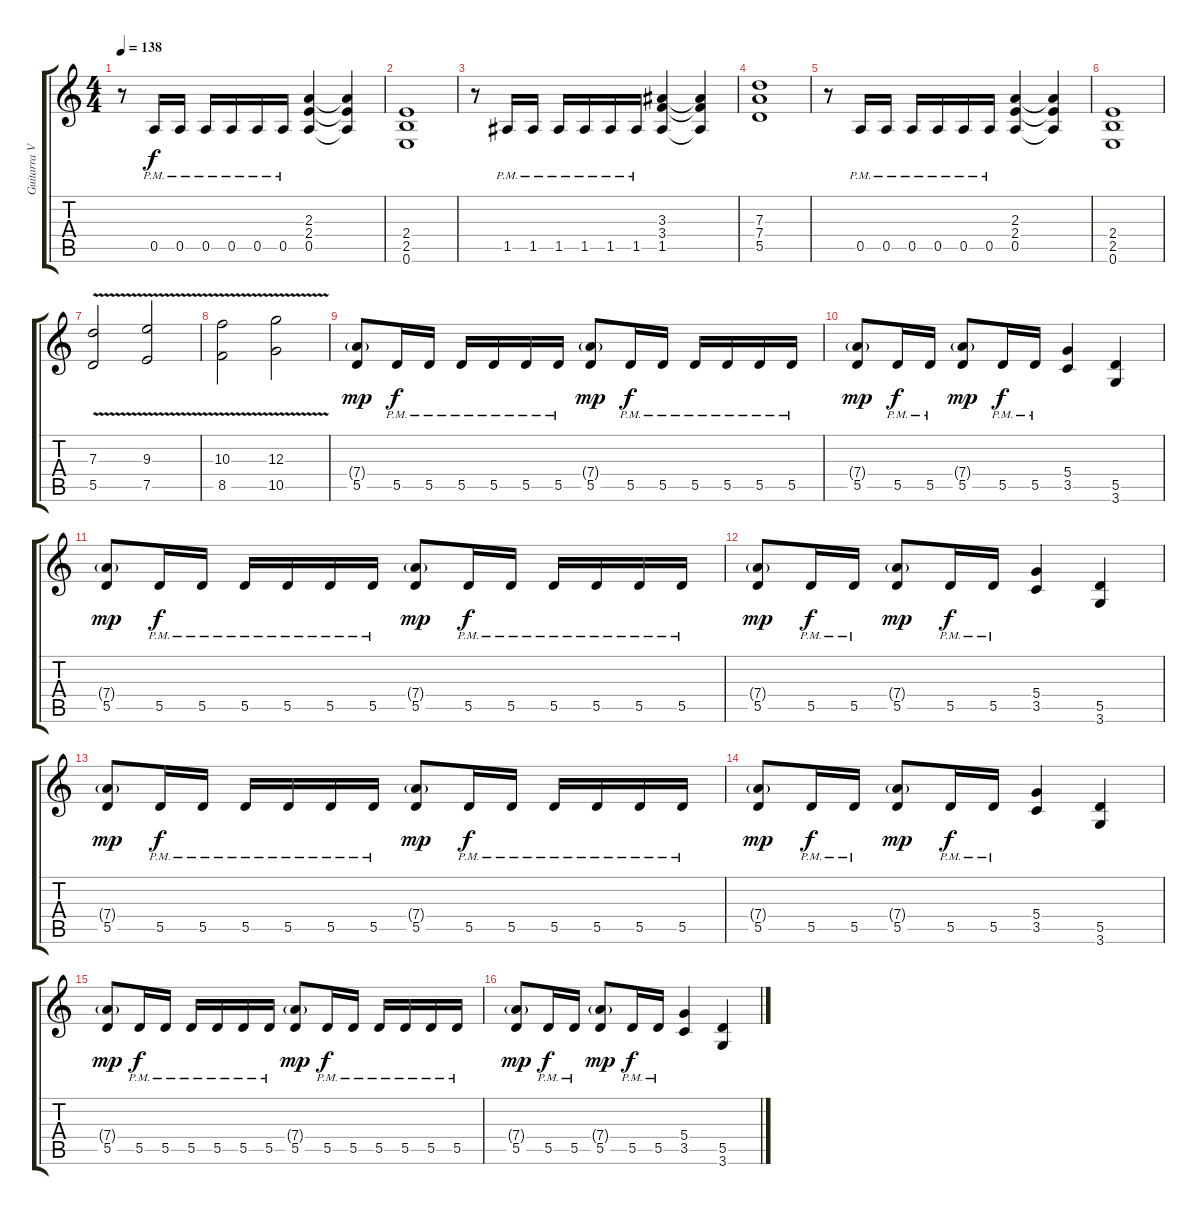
\track ("Guitarra VI (Dist. Rítmica)" "Guitarra V") {instrument distortionguitar}
\staff {score tabs}
\tuning (E4 B3 G3 D3 A2 E2) {hide}
\ts (4 4)
\tempo 138
\clef g2
\ks c
r.8{dy f} 0.5{pm}.16 0.5{pm}.16 0.5{pm}.16 0.5{pm}.16 0.5{pm}.16 0.5{pm}.16 (2.3 2.4 0.5).4 (2.3{t} 2.4{t} 0.5{t}).4 |
(2.4 2.5 0.6).1 |
r.8 1.5{pm}.16 1.5{pm}.16 1.5{pm}.16 1.5{pm}.16 1.5{pm}.16 1.5{pm}.16 (3.3 3.4 1.5).4 (3.3{t} 3.4{t} 1.5{t}).4 |
(7.3 7.4 5.5).1 |
r.8 0.5{pm}.16 0.5{pm}.16 0.5{pm}.16 0.5{pm}.16 0.5{pm}.16 0.5{pm}.16 (2.3 2.4 0.5).4 (2.3{t} 2.4{t} 0.5{t}).4 |
(2.4 2.5 0.6).1 |
(7.3{v} 5.5{v}).2 (9.3{v} 7.5{v}).2 |
(10.3{v} 8.5{v}).2 (12.3{v} 10.5{v}).2 |
(7.4{g} 5.5).8{dy mp} 5.5{pm}.16{dy f} 5.5{pm}.16 5.5{pm}.16 5.5{pm}.16 5.5{pm}.16 5.5{pm}.16 (7.4{g} 5.5).8{dy mp} 5.5{pm}.16{dy f} 5.5{pm}.16 5.5{pm}.16 5.5{pm}.16 5.5{pm}.16 5.5{pm}.16 |
(7.4{g} 5.5).8{dy mp} 5.5{pm}.16{dy f} 5.5{pm}.16 (7.4{g} 5.5).8{dy mp} 5.5{pm}.16{dy f} 5.5{pm}.16 (5.4 3.5).4 (5.5 3.6).4 |
(7.4{g} 5.5).8{dy mp} 5.5{pm}.16{dy f} 5.5{pm}.16 5.5{pm}.16 5.5{pm}.16 5.5{pm}.16 5.5{pm}.16 (7.4{g} 5.5).8{dy mp} 5.5{pm}.16{dy f} 5.5{pm}.16 5.5{pm}.16 5.5{pm}.16 5.5{pm}.16 5.5{pm}.16 |
(7.4{g} 5.5).8{dy mp} 5.5{pm}.16{dy f} 5.5{pm}.16 (7.4{g} 5.5).8{dy mp} 5.5{pm}.16{dy f} 5.5{pm}.16 (5.4 3.5).4 (5.5 3.6).4 |
(7.4{g} 5.5).8{dy mp} 5.5{pm}.16{dy f} 5.5{pm}.16 5.5{pm}.16 5.5{pm}.16 5.5{pm}.16 5.5{pm}.16 (7.4{g} 5.5).8{dy mp} 5.5{pm}.16{dy f} 5.5{pm}.16 5.5{pm}.16 5.5{pm}.16 5.5{pm}.16 5.5{pm}.16 |
(7.4{g} 5.5).8{dy mp} 5.5{pm}.16{dy f} 5.5{pm}.16 (7.4{g} 5.5).8{dy mp} 5.5{pm}.16{dy f} 5.5{pm}.16 (5.4 3.5).4 (5.5 3.6).4 |
(7.4{g} 5.5).8{dy mp} 5.5{pm}.16{dy f} 5.5{pm}.16 5.5{pm}.16 5.5{pm}.16 5.5{pm}.16 5.5{pm}.16 (7.4{g} 5.5).8{dy mp} 5.5{pm}.16{dy f} 5.5{pm}.16 5.5{pm}.16 5.5{pm}.16 5.5{pm}.16 5.5{pm}.16 |
(7.4{g} 5.5).8{dy mp} 5.5{pm}.16{dy f} 5.5{pm}.16 (7.4{g} 5.5).8{dy mp} 5.5{pm}.16{dy f} 5.5{pm}.16 (5.4 3.5).4 (5.5 3.6).4
